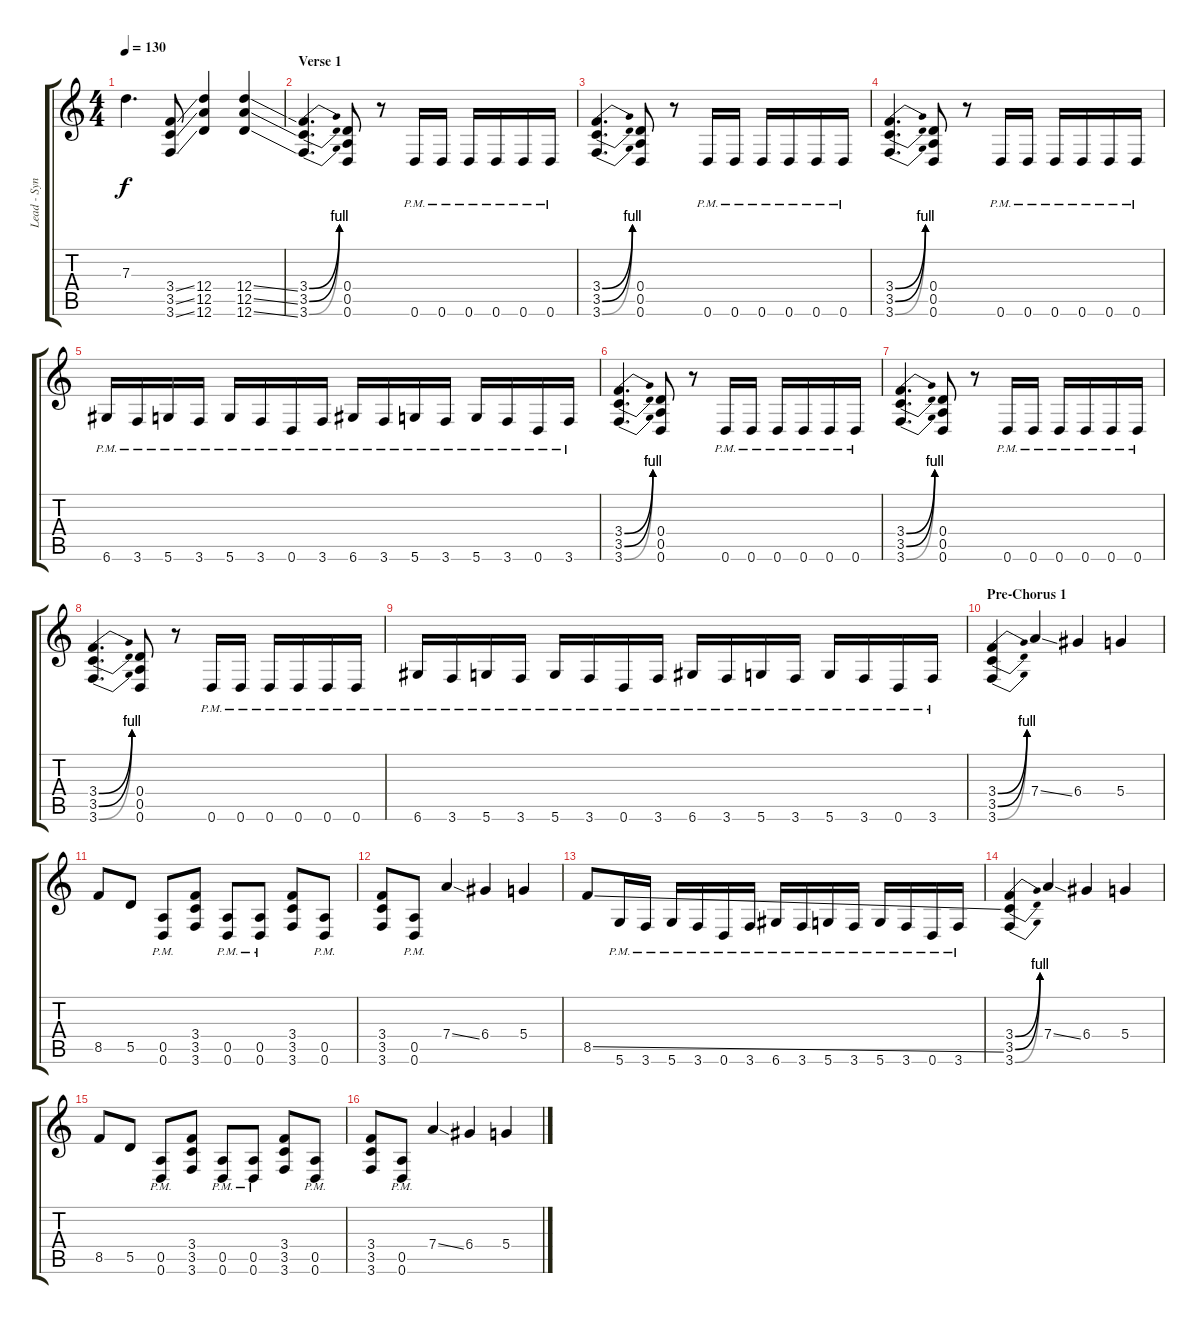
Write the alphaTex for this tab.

\track ("Lead - Synyster Gates" "Lead - Syn") {instrument distortionguitar}
\staff {score tabs}
\tuning (E4 B3 G3 D3 A2 D2) {hide}
\ts (4 4)
\tempo 130
\clef g2
\ks c
7.3{t}.4{d dy f} (3.4{ss} 3.5{ss} 3.6{ss}).8 (12.4 12.5 12.6).4 (12.4{ss} 12.5{ss} 12.6{ss}).4 |
\section ("" "Verse 1")
(3.4{be (bend 0 0 60 4)} 3.5{be (bend 0 0 60 4)} 3.6{be (bend 0 0 60 4)}).4{d} (0.4 0.5 0.6).8 r.8 0.6{pm}.16 0.6{pm}.16 0.6{pm}.16 0.6{pm}.16 0.6{pm}.16 0.6{pm}.16 |
(3.4{be (bend 0 0 60 4)} 3.5{be (bend 0 0 60 4)} 3.6{be (bend 0 0 60 4)}).4{d} (0.4 0.5 0.6).8 r.8 0.6{pm}.16 0.6{pm}.16 0.6{pm}.16 0.6{pm}.16 0.6{pm}.16 0.6{pm}.16 |
(3.4{be (bend 0 0 60 4)} 3.5{be (bend 0 0 60 4)} 3.6{be (bend 0 0 60 4)}).4{d} (0.4 0.5 0.6).8 r.8 0.6{pm}.16 0.6{pm}.16 0.6{pm}.16 0.6{pm}.16 0.6{pm}.16 0.6{pm}.16 |
6.6{pm}.16 3.6{pm}.16 5.6{pm}.16 3.6{pm}.16 5.6{pm}.16 3.6{pm}.16 0.6{pm}.16 3.6{pm}.16 6.6{pm}.16 3.6{pm}.16 5.6{pm}.16 3.6{pm}.16 5.6{pm}.16 3.6{pm}.16 0.6{pm}.16 3.6{pm}.16 |
(3.4{be (bend 0 0 60 4)} 3.5{be (bend 0 0 60 4)} 3.6{be (bend 0 0 60 4)}).4{d} (0.4 0.5 0.6).8 r.8 0.6{pm}.16 0.6{pm}.16 0.6{pm}.16 0.6{pm}.16 0.6{pm}.16 0.6{pm}.16 |
(3.4{be (bend 0 0 60 4)} 3.5{be (bend 0 0 60 4)} 3.6{be (bend 0 0 60 4)}).4{d} (0.4 0.5 0.6).8 r.8 0.6{pm}.16 0.6{pm}.16 0.6{pm}.16 0.6{pm}.16 0.6{pm}.16 0.6{pm}.16 |
(3.4{be (bend 0 0 60 4)} 3.5{be (bend 0 0 60 4)} 3.6{be (bend 0 0 60 4)}).4{d} (0.4 0.5 0.6).8 r.8 0.6{pm}.16 0.6{pm}.16 0.6{pm}.16 0.6{pm}.16 0.6{pm}.16 0.6{pm}.16 |
6.6{pm}.16 3.6{pm}.16 5.6{pm}.16 3.6{pm}.16 5.6{pm}.16 3.6{pm}.16 0.6{pm}.16 3.6{pm}.16 6.6{pm}.16 3.6{pm}.16 5.6{pm}.16 3.6{pm}.16 5.6{pm}.16 3.6{pm}.16 0.6{pm}.16 3.6{pm}.16 |
\section ("" "Pre-Chorus 1")
(3.4{be (bend 0 0 60 4)} 3.5{be (bend 0 0 60 4)} 3.6{be (bend 0 0 60 4)}).4 7.4{ss}.4 6.4.4 5.4.4 |
8.5.8 5.5.8 (0.5{pm} 0.6{pm}).8 (3.4 3.5 3.6).8 (0.5{pm} 0.6{pm}).8 (0.5{pm} 0.6{pm}).8 (3.4 3.5 3.6).8 (0.5{pm} 0.6{pm}).8 |
(3.4 3.5 3.6).8 (0.5{pm} 0.6{pm}).8 7.4{ss}.4 6.4.4 5.4.4 |
8.5{ss}.8 5.6{pm}.16 3.6{pm}.16 5.6{pm}.16 3.6{pm}.16 0.6{pm}.16 3.6{pm}.16 6.6{pm}.16 3.6{pm}.16 5.6{pm}.16 3.6{pm}.16 5.6{pm}.16 3.6{pm}.16 0.6{pm}.16 3.6{pm}.16 |
(3.4{be (bend 0 0 60 4)} 3.5{be (bend 0 0 60 4)} 3.6{be (bend 0 0 60 4)}).4 7.4{ss}.4 6.4.4 5.4.4 |
8.5.8 5.5.8 (0.5{pm} 0.6{pm}).8 (3.4 3.5 3.6).8 (0.5{pm} 0.6{pm}).8 (0.5{pm} 0.6{pm}).8 (3.4 3.5 3.6).8 (0.5{pm} 0.6{pm}).8 |
(3.4 3.5 3.6).8 (0.5{pm} 0.6{pm}).8 7.4{ss}.4 6.4.4 5.4.4
